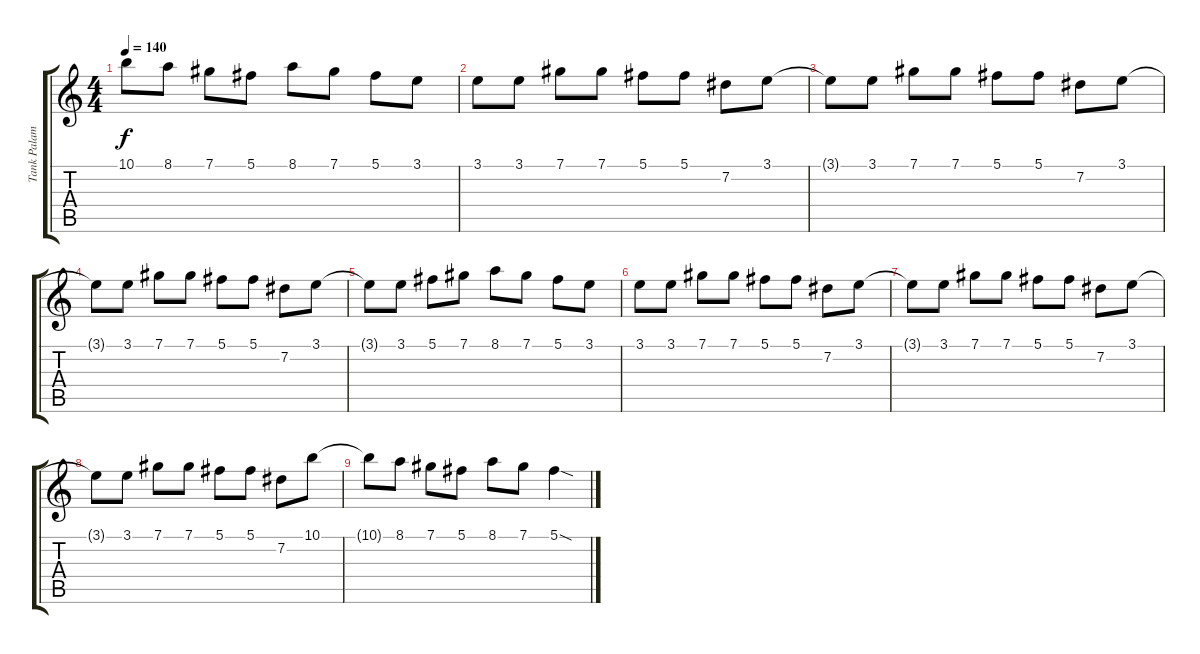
\track ("Tank Palamara I" "Tank Palam") {instrument distortionguitar}
\staff {score tabs}
\tuning (Db4 Ab3 E3 B2 Gb2 B1) {hide}
\ts (4 4)
\tempo 140
\clef g2
\ks c
10.1{t}.8{dy f} 8.1.8 7.1.8 5.1.8 8.1.8 7.1.8 5.1.8 3.1.8 |
3.1.8 3.1.8 7.1.8 7.1.8 5.1.8 5.1.8 7.2.8 3.1.8 |
3.1{t}.8 3.1.8 7.1.8 7.1.8 5.1.8 5.1.8 7.2.8 3.1.8 |
3.1{t}.8 3.1.8 7.1.8 7.1.8 5.1.8 5.1.8 7.2.8 3.1.8 |
3.1{t}.8 3.1.8 5.1.8 7.1.8 8.1.8 7.1.8 5.1.8 3.1.8 |
3.1.8 3.1.8 7.1.8 7.1.8 5.1.8 5.1.8 7.2.8 3.1.8 |
3.1{t}.8 3.1.8 7.1.8 7.1.8 5.1.8 5.1.8 7.2.8 3.1.8 |
3.1{t}.8 3.1.8 7.1.8 7.1.8 5.1.8 5.1.8 7.2.8 10.1.8 |
10.1{t}.8 8.1.8 7.1.8 5.1.8 8.1.8 7.1.8 5.1{sod}.4
